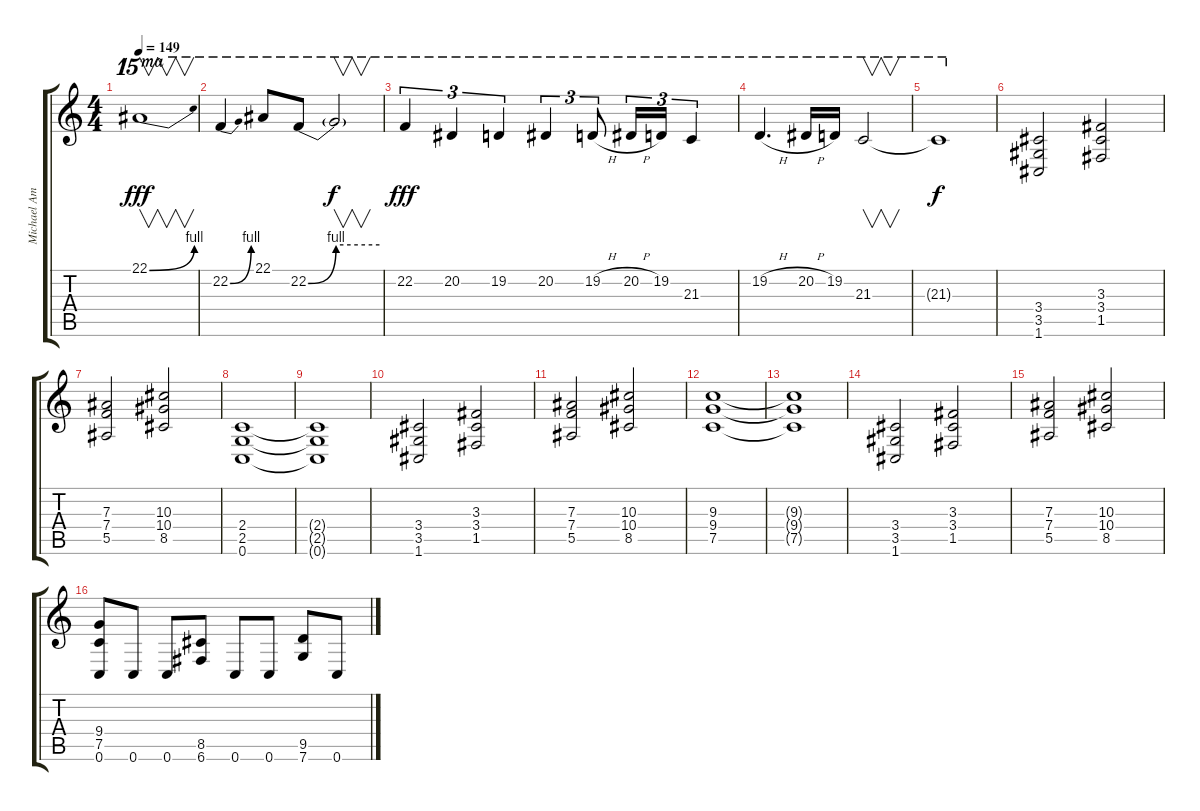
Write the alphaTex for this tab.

\track ("Michael Amott" "Michael Am") {instrument distortionguitar}
\staff {score tabs}
\tuning (C4 G3 Eb3 Bb2 F2 C2) {hide}
\ts (4 4)
\tempo 149
\clef g2
\ks c
22.1{be (bend 0 0 60 4)}.1{v ot 15ma dy fff} |
22.2{be (bend 0 0 60 4)}.4{ot 15ma} 22.1.8{ot 15ma} 22.2{be (bend 0 0 60 4)}.8{ot 15ma} 22.2{be (hold 0 4 60 4) t}.2{v ot 15ma dy f} |
22.2.4{tu (3 2) ot 15ma dy fff} 20.2.4{tu (3 2) ot 15ma} 19.2.4{tu (3 2) ot 15ma} 20.2.4{tu (3 2) ot 15ma} 19.2{h}.8{tu (3 2) ot 15ma} 20.2{h}.16{tu (3 2) ot 15ma} 19.2.16{tu (3 2) ot 15ma} 21.3.4{tu (3 2) ot 15ma} |
19.2{h}.4{d ot 15ma} 20.2{h}.16{ot 15ma} 19.2.16{ot 15ma} 21.3.2{v ot 15ma} |
21.3{t}.1{ot 15ma dy f} |
(3.4 3.5 1.6).2 (3.3 3.4 1.5).2 |
(7.3 7.4 5.5).2 (10.3 10.4 8.5).2 |
(2.4 2.5 0.6).1 |
(2.4{t} 2.5{t} 0.6{t}).1 |
(3.4 3.5 1.6).2 (3.3 3.4 1.5).2 |
(7.3 7.4 5.5).2 (10.3 10.4 8.5).2 |
(9.3 9.4 7.5).1 |
(9.3{t} 9.4{t} 7.5{t}).1 |
(3.4 3.5 1.6).2 (3.3 3.4 1.5).2 |
(7.3 7.4 5.5).2 (10.3 10.4 8.5).2 |
(9.4 7.5 0.6).8 0.6.8 0.6.8 (8.5 6.6).8 0.6.8 0.6.8 (9.5 7.6).8 0.6.8
